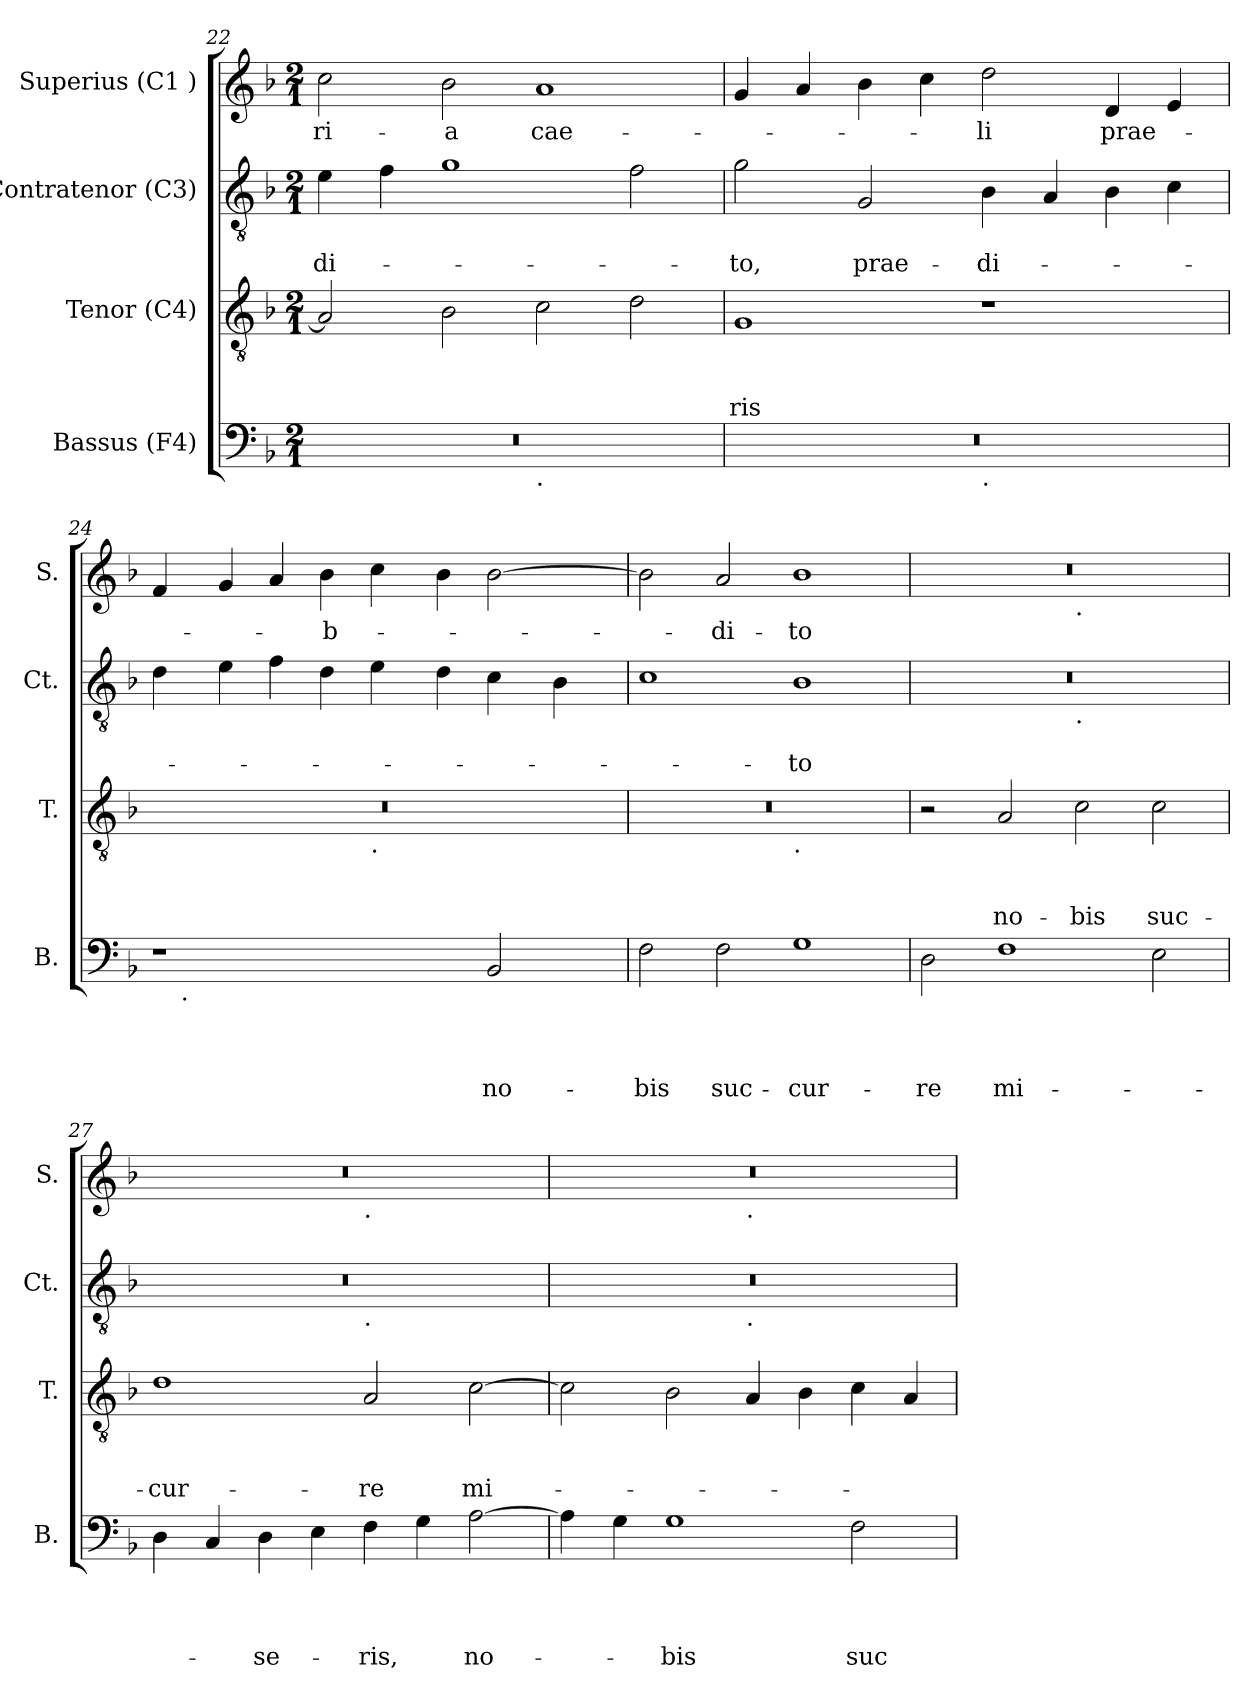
**kern	**text	**text	**text	**text	**kern	**text	**text	**text	**kern	**text	**text	**kern	**text
*part4	*part4	*part4	*part4	*part4	*part3	*part3	*part3	*part3	*part2	*part2	*part2	*part1	*part1
*staff4	*staff4	*staff4	*staff4	*staff4	*staff3	*staff3	*staff3	*staff3	*staff2	*staff2	*staff2	*staff1	*staff1
*I"Bassus (F4)	*	*	*	*	*I"Tenor (C4)	*	*	*	*I"Contratenor (C3)	*	*	*I"Superius (C1 )	*
*I'B.	*	*	*	*	*I'T.	*	*	*	*I'Ct.	*	*	*I'S.	*
*clefF4	*	*	*	*	*clefGv2	*	*	*	*clefGv2	*	*	*clefG2	*
*k[b-]	*	*	*	*	*k[b-]	*	*	*	*k[b-]	*	*	*k[b-]	*
*F:	*	*	*	*	*F:	*	*	*	*F:	*	*	*F:	*
*M2/1	*	*	*	*	*M2/1	*	*	*	*M2/1	*	*	*M2/1	*
=22	=22	=22	=22	=22	=22	=22	=22	=22	=22	=22	=22	=22	=22
!	!	!	!	!	!	!	!	!	!	!	!LO:LY:b	!	!LO:LY:b
*^	*	*	*	*	*	*	*	*	*	*	*	*	*
0r	1ryy	.	.	.	.	2A/]	.	.	.	4e\	.	-di-	2cc\	-ri-
.	.	.	.	.	.	.	.	.	.	4f\	.	.	.	.
!	!	!	!	!	!	!	!	!	!	!	!	!	!	!LO:LY:b
.	.	.	.	.	.	2B-\	.	.	.	1g	.	.	2b-\	-a
!	!LO:TX:b:t=.	!	!	!	!	!	!	!	!	!	!	!	!	!
!	!	!	!	!	!	!	!	!	!	!	!	!	!	!LO:LY:b
.	1ryy	.	.	.	.	2c\	.	.	.	.	.	.	1a	cae-
.	.	.	.	.	.	2d\	.	.	.	2f\	.	.	.	.
=23	=23	=23	=23	=23	=23	=23	=23	=23	=23	=23	=23	=23	=23	=23
!	!	!	!	!	!	!	!	!	!LO:LY:b	!	!	!LO:LY:b	!	!
0r	1ryy	.	.	.	.	1G	.	.	-ris	2g\	.	-to,	4g/	.
.	.	.	.	.	.	.	.	.	.	.	.	.	4a/	.
!	!	!	!	!	!	!	!	!	!	!	!	!LO:LY:b	!	!
.	.	.	.	.	.	.	.	.	.	2G/	.	prae-	4b-\	.
.	.	.	.	.	.	.	.	.	.	.	.	.	4cc\	.
!	!LO:TX:b:t=.	!	!	!	!	!	!	!	!	!	!	!	!	!
!	!	!	!	!	!	!	!	!	!	!	!	!LO:LY:b	!	!LO:LY:b
.	1ryy	.	.	.	.	1r	.	.	.	4B-\	.	-di-	2dd\	-li
.	.	.	.	.	.	.	.	.	.	4A/	.	.	.	.
!	!	!	!	!	!	!	!	!	!	!	!	!	!	!LO:LY:b
.	.	.	.	.	.	.	.	.	.	4B-\	.	.	4d/	prae-
.	.	.	.	.	.	.	.	.	.	4c\	.	.	4e/	.
!!LO:PB:g=z
=24	=24	=24	=24	=24	=24	=24	=24	=24	=24	=24	=24	=24	=24	=24
*	*	*	*	*	*	*^	*	*	*	*	*	*	*	*
1r	16.ryy	.	.	.	.	0r	1ryy	.	.	.	4d\	.	.	4f/	.
!	!LO:TX:b:t=.	!	!	!	!	!	!	!	!	!	!	!	!	!	!
.	1ryy	.	.	.	.	.	.	.	.	.	.	.	.	.	.
.	.	.	.	.	.	.	.	.	.	.	4e\	.	.	4g/	.
.	.	.	.	.	.	.	.	.	.	.	4f\	.	.	4a/	.
!	!	!	!	!	!	!	!	!	!	!	!	!	!	!	!LO:LY:b
.	.	.	.	.	.	.	.	.	.	.	4d\	.	.	4b-\	-b-
!	!	!	!	!	!	!	!LO:TX:b:t=.	!	!	!	!	!	!	!	!
2ryy	.	.	.	.	.	.	1ryy	.	.	.	4e\	.	.	4cc\	.
.	2ryy	.	.	.	.	.	.	.	.	.	.	.	.	.	.
.	.	.	.	.	.	.	.	.	.	.	4d\	.	.	4b-\	.
!	!	!	!	!	!LO:LY:b	!	!	!	!	!	!	!	!	!	!
2BB-/	.	.	.	.	no-	.	.	.	.	.	4c\	.	.	[>2b-\	.
.	4ryy	.	.	.	.	.	.	.	.	.	.	.	.	.	.
.	.	.	.	.	.	.	.	.	.	.	4B-\	.	.	.	.
.	8ryy	.	.	.	.	.	.	.	.	.	.	.	.	.	.
.	32ryy	.	.	.	.	.	.	.	.	.	.	.	.	.	.
=25	=25	=25	=25	=25	=25	=25	=25	=25	=25	=25	=25	=25	=25	=25	=25
!	!	!	!	!	!LO:LY:b	!	!	!	!	!	!	!	!	!	!
*v	*v	*	*	*	*	*	*	*	*	*	*	*	*	*	*
2F\	.	.	.	-bis	0r	1ryy	.	.	.	1c	.	.	2b-\]	.
!	!	!	!	!LO:LY:b	!	!	!	!	!	!	!	!	!	!LO:LY:b
2F\	.	.	.	suc-	.	.	.	.	.	.	.	.	2a/	-di-
!	!	!	!	!	!	!LO:TX:b:t=.	!	!	!	!	!	!	!	!
!	!	!	!	!LO:LY:b	!	!	!	!	!	!	!	!LO:LY:b	!	!LO:LY:b
1G	.	.	.	-cur-	.	1ryy	.	.	.	1B-	.	-to	1b-	-to
=26	=26	=26	=26	=26	=26	=26	=26	=26	=26	=26	=26	=26	=26	=26
!	!	!	!	!LO:LY:b	!	!	!	!	!	!	!	!	!	!
*	*	*	*	*	*v	*v	*	*	*	*^	*	*	*^	*
2D\	.	.	.	-re	2r	.	.	.	0r	1ryy	.	.	0r	1ryy	.
!	!	!	!	!LO:LY:b	!	!	!	!LO:LY:b	!	!	!	!	!	!	!
1F	.	.	.	mi-	2A/	.	.	no-	.	.	.	.	.	.	.
!	!	!	!	!	!	!	!	!	!	!	!	!	!	!LO:TX:b:t=.	!
!	!	!	!	!	!	!	!	!	!	!LO:TX:b:t=.	!	!	!	!	!
!	!	!	!	!	!	!	!	!LO:LY:b	!	!	!	!	!	!	!
.	.	.	.	.	2c\	.	.	-bis	.	1ryy	.	.	.	1ryy	.
!	!	!	!	!	!	!	!	!LO:LY:b	!	!	!	!	!	!	!
2E\	.	.	.	.	2c\	.	.	suc-	.	.	.	.	.	.	.
=27	=27	=27	=27	=27	=27	=27	=27	=27	=27	=27	=27	=27	=27	=27	=27
!	!	!	!	!	!	!	!	!LO:LY:b	!	!	!	!	!	!	!
4D\	.	.	.	.	1d	.	.	-cur-	0r	1ryy	.	.	0r	1ryy	.
4C/	.	.	.	.	.	.	.	.	.	.	.	.	.	.	.
!	!	!	!	!LO:LY:b	!	!	!	!	!	!	!	!	!	!	!
4D\	.	.	.	-se-	.	.	.	.	.	.	.	.	.	.	.
4E\	.	.	.	.	.	.	.	.	.	.	.	.	.	.	.
!	!	!	!	!	!	!	!	!	!	!	!	!	!	!LO:TX:b:t=.	!
!	!	!	!	!	!	!	!	!	!	!LO:TX:b:t=.	!	!	!	!	!
!	!	!	!	!LO:LY:b	!	!	!	!LO:LY:b	!	!	!	!	!	!	!
4F\	.	.	.	-ris,	2A/	.	.	-re	.	1ryy	.	.	.	1ryy	.
4G\	.	.	.	.	.	.	.	.	.	.	.	.	.	.	.
!	!	!	!	!LO:LY:b	!	!	!	!LO:LY:b	!	!	!	!	!	!	!
[<2A\	.	.	.	no-	[<2c\	.	.	mi-	.	.	.	.	.	.	.
!!LO:LB:g=z	!!
=28	=28	=28	=28	=28	=28	=28	=28	=28	=28	=28	=28	=28	=28	=28	=28
4A\]	.	.	.	.	2c\]	.	.	.	0r	1ryy	.	.	0r	1ryy	.
4G\	.	.	.	.	.	.	.	.	.	.	.	.	.	.	.
!	!	!	!	!LO:LY:b	!	!	!	!	!	!	!	!	!	!	!
1G	.	.	.	-bis	2B-\	.	.	.	.	.	.	.	.	.	.
!	!	!	!	!	!	!	!	!	!	!	!	!	!	!LO:TX:b:t=.	!
!	!	!	!	!	!	!	!	!	!	!LO:TX:b:t=.	!	!	!	!	!
.	.	.	.	.	4A/	.	.	.	.	1ryy	.	.	.	1ryy	.
.	.	.	.	.	4B-\	.	.	.	.	.	.	.	.	.	.
!	!	!	!	!LO:LY:b	!	!	!	!	!	!	!	!	!	!	!
2F\	.	.	.	suc-	4c\	.	.	.	.	.	.	.	.	.	.
.	.	.	.	.	4A/	.	.	.	.	.	.	.	.	.	.
*	*	*	*	*	*	*	*	*	*v	*v	*	*	*	*	*
*	*	*	*	*	*	*	*	*	*	*	*	*v	*v	*
=	=	=	=	=	=	=	=	=	=	=	=	=	=
*-	*-	*-	*-	*-	*-	*-	*-	*-	*-	*-	*-	*-	*-
